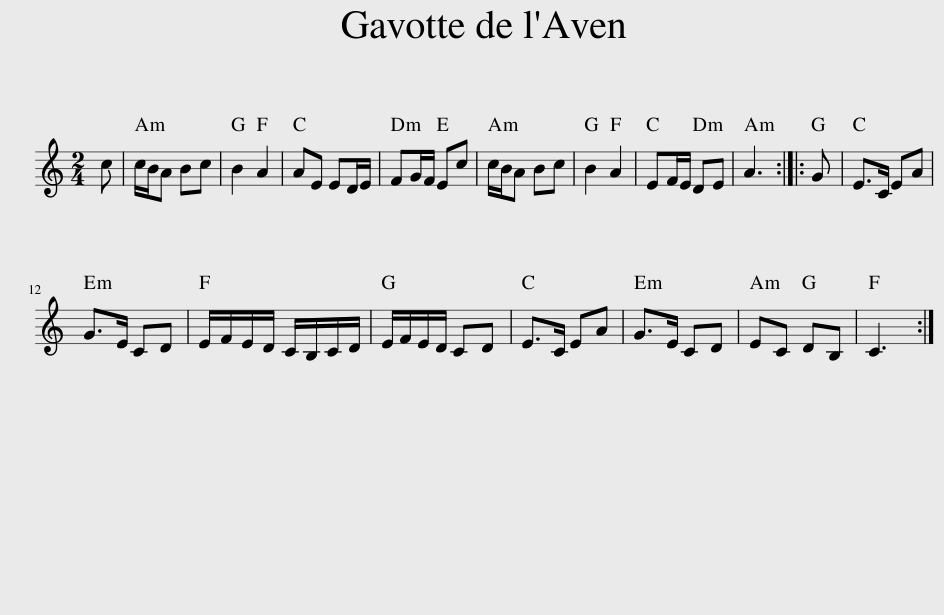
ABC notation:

X:1
L:1/8
M:2/4
I:linebreak $
K:C
V:1 treble
V:1
 c | c/B/A Bc | B2 A2 | AE ED/E/ | FG/F/ Ec | %5
 c/B/A Bc | B2 A2 | EF/E/ DE | A3 :: G | %10
 E>C EA |$ G>E CD | E/F/E/D/ C/B,/C/D/ | E/F/E/D/ CD | E>C EA | %15
 G>E CD | EC DB, | C3 :| %18
